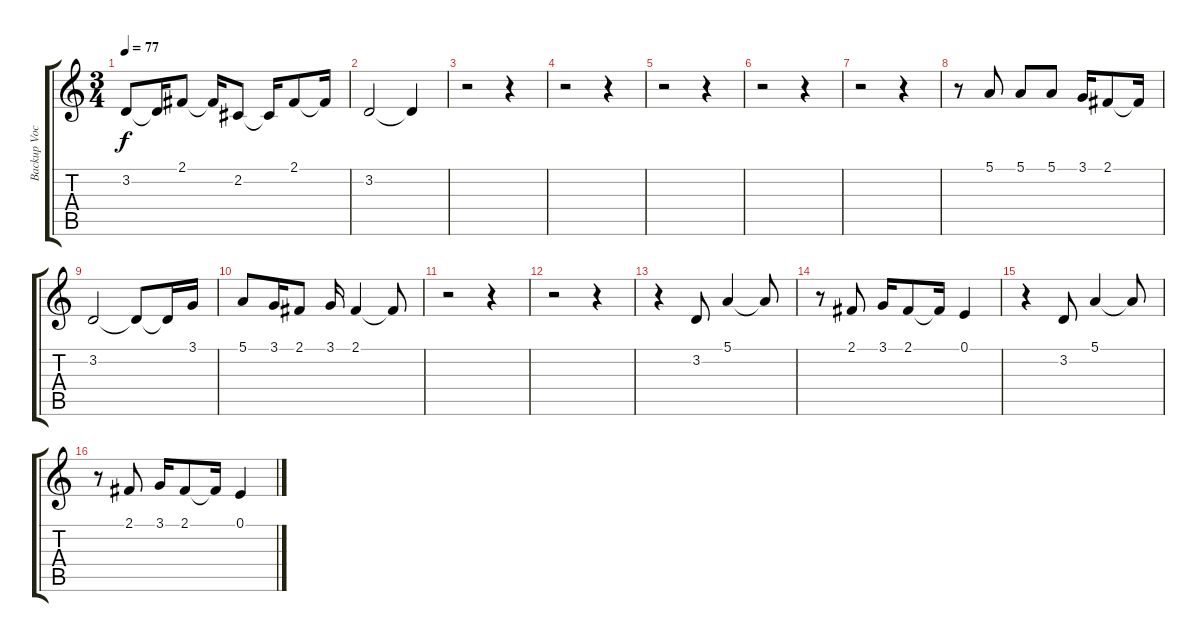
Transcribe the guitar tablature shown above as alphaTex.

\track ("Backup Vocals" "Backup Voc") {instrument lead4chiff}
\staff {score tabs}
\tuning (E4 B3 G3 D3 A2 E2) {hide}
\ts (3 4)
\tempo 77
\clef g2
\ks c
3.2.8{dy f} 3.2{t}.16 2.1.8 2.1{t}.16 2.2.8 2.2{t}.16 2.1.8 2.1{t}.16 |
3.2.2 3.2{t}.4 |
r.2 r.4 |
r.2 r.4 |
r.2 r.4 |
r.2 r.4 |
r.2 r.4 |
r.8 5.1.8 5.1.8 5.1.8 3.1.16 2.1.8 2.1{t}.16 |
3.2.2 3.2{t}.8 3.2{t}.16 3.1.16 |
5.1.8 3.1.16 2.1.8 3.1.16 2.1.4 2.1{t}.8 |
r.2 r.4 |
r.2 r.4 |
r.4 3.2.8 5.1.4 5.1{t}.8 |
r.8 2.1.8 3.1.16 2.1.8 2.1{t}.16 0.1.4 |
r.4 3.2.8 5.1.4 5.1{t}.8 |
r.8 2.1.8 3.1.16 2.1.8 2.1{t}.16 0.1.4
